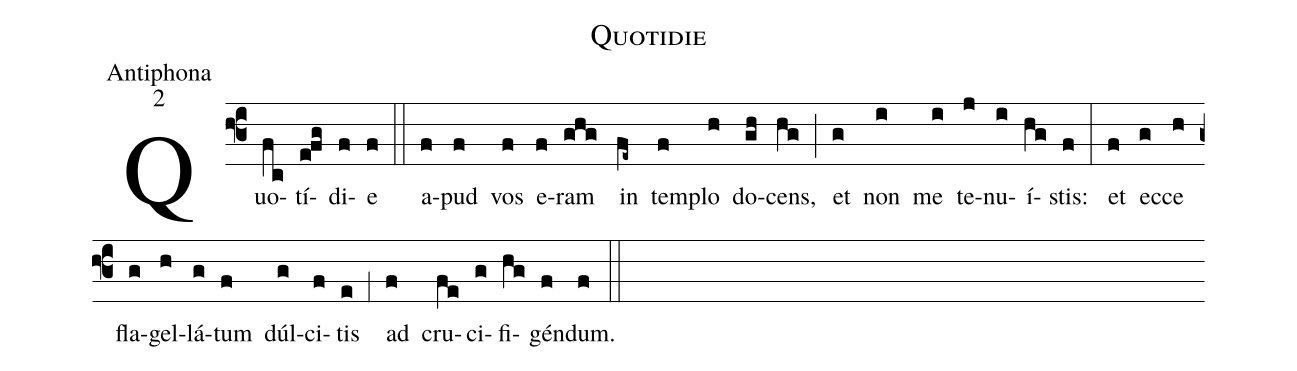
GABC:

name:Quotidie;
office-part:Antiphona;
mode:2;
%%
(f3) Quo(fc)tí(e!fg)di(f)e(f) (::)
a(f)pud(f) vos(f) e(f)ram(ghg) in(fe~) tem(f)plo(h) do(gh)cens,(hg) (;) et(g) non(i) me(i) te(j)nu(i)í(hg)stis:(f) (:)
et(f) ec(g)ce(h) fla(g)gel(h)lá(g)tum(f) dúl(g)ci(f)tis(e) (,1) ad(f) cru(fe)ci(g)fi(hg)gén(f)dum.(f) (::)
